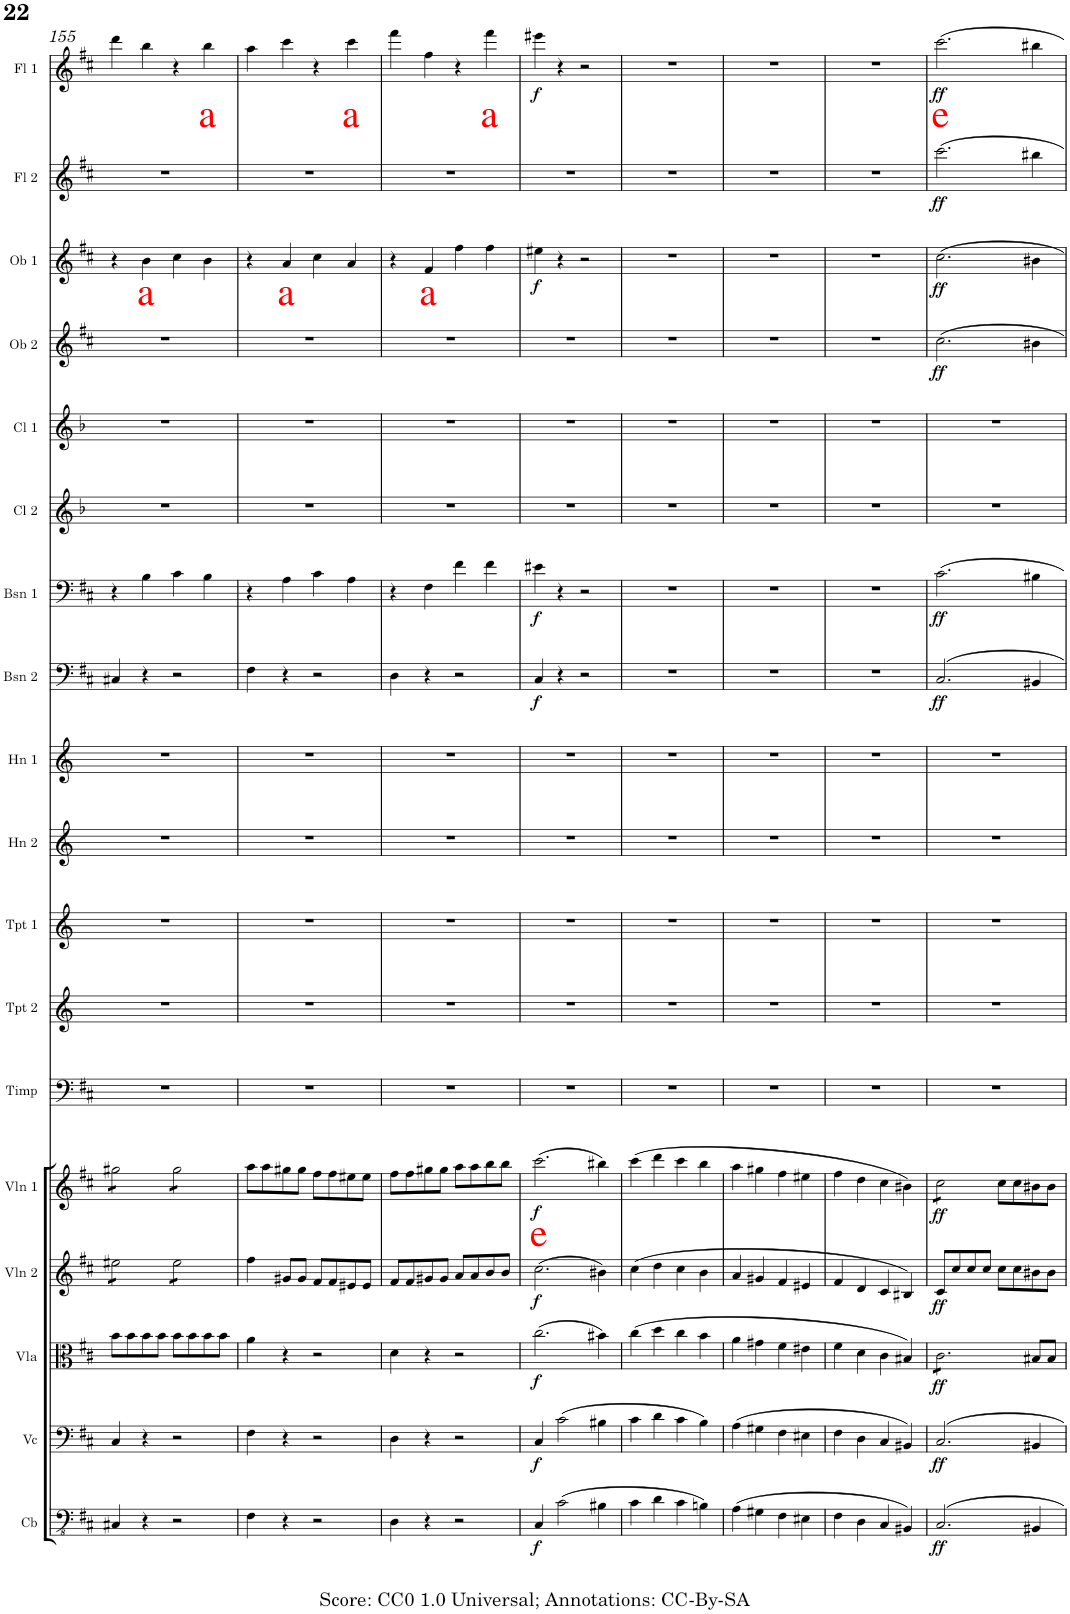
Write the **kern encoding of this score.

**kern	**dynam	**kern	**dynam	**kern	**dynam	**kern	**dynam	**kern	**text	**dynam	**kern	**kern	**kern	**kern	**kern	**kern	**dynam	**kern	**dynam	**kern	**kern	**kern	**dynam	**kern	**text	**dynam	**kern	**dynam	**kern	**text	**dynam
*part18	*part18	*part17	*part17	*part16	*part16	*part15	*part15	*part14	*part14	*part14	*part13	*part12	*part11	*part10	*part9	*part8	*part8	*part7	*part7	*part6	*part5	*part4	*part4	*part3	*part3	*part3	*part2	*part2	*part1	*part1	*part1
*staff18	*staff18	*staff17	*staff17	*staff16	*staff16	*staff15	*staff15	*staff14	*staff14	*staff14	*staff13	*staff12	*staff11	*staff10	*staff9	*staff8	*staff8	*staff7	*staff7	*staff6	*staff5	*staff4	*staff4	*staff3	*staff3	*staff3	*staff2	*staff2	*staff1	*staff1	*staff1
*I"Contrabass	*	*I"Violoncello	*	*I"Viola	*	*I"Violin 2	*	*I"Violin 1	*	*	*I"Timpani	*I"D Trumpet 2	*I"D Trumpet 1	*I"D Horn 2	*I"D Horn 1	*I"Bassoon 2	*	*I"Bassoon 1	*	*I"A Clarinet 2	*I"A Clarinet 1	*I"Oboe 2	*	*I"Oboe 1	*	*	*I"Flute 2	*	*I"Flute 1	*	*
*I'Cb	*	*I'Vc	*	*I'Vla	*	*I'Vln 2	*	*I'Vln 1	*	*	*I'Timp	*I'Tpt 2	*I'Tpt 1	*I'Hn 2	*I'Hn 1	*I'Bsn 2	*	*I'Bsn 1	*	*I'Cl 2	*I'Cl 1	*I'Ob 2	*	*I'Ob 1	*	*	*I'Fl 2	*	*I'Fl 1	*	*
!!LO:PB:g=z
*clefFv4	*	*clefF4	*	*clefC3	*	*clefG2	*	*clefG2	*	*	*clefF4	*clefG2	*clefG2	*clefG2	*clefG2	*clefF4	*	*clefF4	*	*clefG2	*clefG2	*clefG2	*	*clefG2	*	*	*clefG2	*	*clefG2	*	*
*	*	*	*	*	*	*	*	*	*	*	*	*Trd-1c-2	*Trd-1c-2	*Trd6c10	*Trd6c10	*	*	*	*	*Trd2c3	*Trd2c3	*	*	*	*	*	*	*	*	*	*
*k[f#c#]	*	*k[f#c#]	*	*k[f#c#]	*	*k[f#c#]	*	*k[f#c#]	*	*	*k[f#c#]	*k[]	*k[]	*k[]	*k[]	*k[f#c#]	*	*k[f#c#]	*	*k[b-]	*k[b-]	*k[f#c#]	*	*k[f#c#]	*	*	*k[f#c#]	*	*k[f#c#]	*	*
*M2/2	*	*M2/2	*	*M2/2	*	*M2/2	*	*M2/2	*	*	*M2/2	*M2/2	*M2/2	*M2/2	*M2/2	*M2/2	*	*M2/2	*	*M2/2	*M2/2	*M2/2	*	*M2/2	*	*	*M2/2	*	*M2/2	*	*
*met(c|)	*	*met(c|)	*	*met(c|)	*	*met(c|)	*	*met(c|)	*	*	*met(c|)	*met(c|)	*met(c|)	*met(c|)	*met(c|)	*met(c|)	*	*met(c|)	*	*met(c|)	*met(c|)	*met(c|)	*	*met(c|)	*	*	*met(c|)	*	*met(c|)	*	*
=155	=155	=155	=155	=155	=155	=155	=155	=155	=155	=155	=155	=155	=155	=155	=155	=155	=155	=155	=155	=155	=155	=155	=155	=155	=155	=155	=155	=155	=155	=155	=155
*	*	*	*	*	*	*tremolo	*	*	*	*	*	*	*	*	*	*	*	*	*	*	*	*	*	*	*	*	*	*	*	*	*
*	*	*	*	*	*	*	*	*tremolo	*	*	*	*	*	*	*	*	*	*	*	*	*	*	*	*	*	*	*	*	*	*	*
4CC#X/	.	4C#/	.	8b\L	.	8ee#X\L	.	8gg#X\L	.	.	1r	1r	1r	1r	1r	4C#X/	.	4r	.	1r	1r	1r	.	4r	.	.	1r	.	4ddd\	.	.
.	.	.	.	8b\	.	8ee#X\	.	8gg#X\	.	.	.	.	.	.	.	.	.	.	.	.	.	.	.	.	.	.	.	.	.	.	.
!	!	!	!	!	!	!	!	!	!	!	!	!	!	!	!	!	!	!	!	!	!	!	!	!	!LO:LY:b:color=#FF0000	!	!	!	!	!	!
4r	.	4r	.	8b\	.	8ee#X\	.	8gg#X\	.	.	.	.	.	.	.	4r	.	4B\	.	.	.	.	.	4b\	a	.	.	.	4bb\	.	.
.	.	.	.	8b\J	.	8ee#X\J	.	8gg#X\J	.	.	.	.	.	.	.	.	.	.	.	.	.	.	.	.	.	.	.	.	.	.	.
2r	.	2r	.	8b\L	.	8ee#\L	.	8gg#\L	.	.	.	.	.	.	.	2r	.	4c#\	.	.	.	.	.	4cc#\	.	.	.	.	4r	.	.
.	.	.	.	8b\	.	8ee#\	.	8gg#\	.	.	.	.	.	.	.	.	.	.	.	.	.	.	.	.	.	.	.	.	.	.	.
!	!	!	!	!	!	!	!	!	!	!	!	!	!	!	!	!	!	!	!	!	!	!	!	!	!	!	!	!	!	!LO:LY:b:color=#FF0000	!
.	.	.	.	8b\	.	8ee#\	.	8gg#\	.	.	.	.	.	.	.	.	.	4B\	.	.	.	.	.	4b\	.	.	.	.	4bb\	a	.
.	.	.	.	8b\J	.	8ee#\J	.	8gg#\J	.	.	.	.	.	.	.	.	.	.	.	.	.	.	.	.	.	.	.	.	.	.	.
*	*	*	*	*	*	*	*	*Xtremolo	*	*	*	*	*	*	*	*	*	*	*	*	*	*	*	*	*	*	*	*	*	*	*
*	*	*	*	*	*	*Xtremolo	*	*	*	*	*	*	*	*	*	*	*	*	*	*	*	*	*	*	*	*	*	*	*	*	*
=156	=156	=156	=156	=156	=156	=156	=156	=156	=156	=156	=156	=156	=156	=156	=156	=156	=156	=156	=156	=156	=156	=156	=156	=156	=156	=156	=156	=156	=156	=156	=156
4FF#\	.	4F#\	.	4a\	.	4ff#\	.	8aa\L	.	.	1r	1r	1r	1r	1r	4F#\	.	4r	.	1r	1r	1r	.	4r	.	.	1r	.	4aa\	.	.
.	.	.	.	.	.	.	.	8aa\	.	.	.	.	.	.	.	.	.	.	.	.	.	.	.	.	.	.	.	.	.	.	.
!	!	!	!	!	!	!	!	!	!	!	!	!	!	!	!	!	!	!	!	!	!	!	!	!	!LO:LY:b:color=#FF0000	!	!	!	!	!	!
4r	.	4r	.	4r	.	8g#X/L	.	8gg#X\	.	.	.	.	.	.	.	4r	.	4A\	.	.	.	.	.	4a/	a	.	.	.	4ccc#\	.	.
.	.	.	.	.	.	8g#/J	.	8gg#\J	.	.	.	.	.	.	.	.	.	.	.	.	.	.	.	.	.	.	.	.	.	.	.
2r	.	2r	.	2r	.	8f#/L	.	8ff#\L	.	.	.	.	.	.	.	2r	.	4c#\	.	.	.	.	.	4cc#\	.	.	.	.	4r	.	.
.	.	.	.	.	.	8f#/	.	8ff#\	.	.	.	.	.	.	.	.	.	.	.	.	.	.	.	.	.	.	.	.	.	.	.
!	!	!	!	!	!	!	!	!	!	!	!	!	!	!	!	!	!	!	!	!	!	!	!	!	!	!	!	!	!	!LO:LY:b:color=#FF0000	!
.	.	.	.	.	.	8e#X/	.	8ee#X\	.	.	.	.	.	.	.	.	.	4A\	.	.	.	.	.	4a/	.	.	.	.	4ccc#\	a	.
.	.	.	.	.	.	8e#/J	.	8ee#\J	.	.	.	.	.	.	.	.	.	.	.	.	.	.	.	.	.	.	.	.	.	.	.
=157	=157	=157	=157	=157	=157	=157	=157	=157	=157	=157	=157	=157	=157	=157	=157	=157	=157	=157	=157	=157	=157	=157	=157	=157	=157	=157	=157	=157	=157	=157	=157
4DD\	.	4D\	.	4d\	.	8f#/L	.	8ff#\L	.	.	1r	1r	1r	1r	1r	4D\	.	4r	.	1r	1r	1r	.	4r	.	.	1r	.	4fff#\	.	.
.	.	.	.	.	.	8f#/	.	8ff#\	.	.	.	.	.	.	.	.	.	.	.	.	.	.	.	.	.	.	.	.	.	.	.
!	!	!	!	!	!	!	!	!	!	!	!	!	!	!	!	!	!	!	!	!	!	!	!	!	!LO:LY:b:color=#FF0000	!	!	!	!	!	!
4r	.	4r	.	4r	.	8g#X/	.	8gg#X\	.	.	.	.	.	.	.	4r	.	4F#\	.	.	.	.	.	4f#/	a	.	.	.	4ff#\	.	.
.	.	.	.	.	.	8g#/J	.	8gg#\J	.	.	.	.	.	.	.	.	.	.	.	.	.	.	.	.	.	.	.	.	.	.	.
2r	.	2r	.	2r	.	8a/L	.	8aa\L	.	.	.	.	.	.	.	2r	.	4f#\	.	.	.	.	.	4ff#\	.	.	.	.	4r	.	.
.	.	.	.	.	.	8a/	.	8aa\	.	.	.	.	.	.	.	.	.	.	.	.	.	.	.	.	.	.	.	.	.	.	.
!	!	!	!	!	!	!	!	!	!	!	!	!	!	!	!	!	!	!	!	!	!	!	!	!	!	!	!	!	!	!LO:LY:b:color=#FF0000	!
.	.	.	.	.	.	8b/	.	8bb\	.	.	.	.	.	.	.	.	.	4f#\	.	.	.	.	.	4ff#\	.	.	.	.	4fff#\	a	.
.	.	.	.	.	.	8b/J	.	8bb\J	.	.	.	.	.	.	.	.	.	.	.	.	.	.	.	.	.	.	.	.	.	.	.
=158	=158	=158	=158	=158	=158	=158	=158	=158	=158	=158	=158	=158	=158	=158	=158	=158	=158	=158	=158	=158	=158	=158	=158	=158	=158	=158	=158	=158	=158	=158	=158
!	!LO:DY:b	!	!LO:DY:b	!	!LO:DY:b	!	!LO:DY:b	!	!LO:LY:b:color=#FF0000	!LO:DY:b	!	!	!	!	!	!	!LO:DY:b	!	!LO:DY:b	!	!	!	!	!	!	!LO:DY:b	!	!	!	!	!LO:DY:b
4CC#/	f	4C#/	f	(2.cc#\	f	(2.cc#\	f	(2.ccc#\	e	f	1r	1r	1r	1r	1r	4C#/	f	4e#X\	f	1r	1r	1r	.	4ee#X\	.	f	1r	.	4eee#X\	.	f
(2C#\	.	(2c#\	.	.	.	.	.	.	.	.	.	.	.	.	.	4r	.	4r	.	.	.	.	.	4r	.	.	.	.	4r	.	.
.	.	.	.	.	.	.	.	.	.	.	.	.	.	.	.	2r	.	2r	.	.	.	.	.	2r	.	.	.	.	2r	.	.
4BB#X\	.	4B#X\	.	4b#X\)	.	4b#X\)	.	4bb#X\)	.	.	.	.	.	.	.	.	.	.	.	.	.	.	.	.	.	.	.	.	.	.	.
=159	=159	=159	=159	=159	=159	=159	=159	=159	=159	=159	=159	=159	=159	=159	=159	=159	=159	=159	=159	=159	=159	=159	=159	=159	=159	=159	=159	=159	=159	=159	=159
4C#\	.	4c#\	.	(4cc#\	.	(4cc#\	.	(4ccc#\	.	.	1r	1r	1r	1r	1r	1r	.	1r	.	1r	1r	1r	.	1r	.	.	1r	.	1r	.	.
4D\	.	4d\	.	4dd\	.	4dd\	.	4ddd\	.	.	.	.	.	.	.	.	.	.	.	.	.	.	.	.	.	.	.	.	.	.	.
4C#\	.	4c#\	.	4cc#\	.	4cc#\	.	4ccc#\	.	.	.	.	.	.	.	.	.	.	.	.	.	.	.	.	.	.	.	.	.	.	.
4BBn\)	.	4B\)	.	4b\	.	4b\	.	4bb\	.	.	.	.	.	.	.	.	.	.	.	.	.	.	.	.	.	.	.	.	.	.	.
=160	=160	=160	=160	=160	=160	=160	=160	=160	=160	=160	=160	=160	=160	=160	=160	=160	=160	=160	=160	=160	=160	=160	=160	=160	=160	=160	=160	=160	=160	=160	=160
(4AA\	.	(4A\	.	4a\	.	4a/	.	4aa\	.	.	1r	1r	1r	1r	1r	1r	.	1r	.	1r	1r	1r	.	1r	.	.	1r	.	1r	.	.
4GG#X\	.	4G#X\	.	4g#X\	.	4g#X/	.	4gg#X\	.	.	.	.	.	.	.	.	.	.	.	.	.	.	.	.	.	.	.	.	.	.	.
4FF#\	.	4F#\	.	4f#\	.	4f#/	.	4ff#\	.	.	.	.	.	.	.	.	.	.	.	.	.	.	.	.	.	.	.	.	.	.	.
4EE#X\	.	4E#X\	.	4e#X\	.	4e#X/	.	4ee#X\	.	.	.	.	.	.	.	.	.	.	.	.	.	.	.	.	.	.	.	.	.	.	.
=161	=161	=161	=161	=161	=161	=161	=161	=161	=161	=161	=161	=161	=161	=161	=161	=161	=161	=161	=161	=161	=161	=161	=161	=161	=161	=161	=161	=161	=161	=161	=161
4FF#\	.	4F#\	.	4f#\	.	4f#/	.	4ff#\	.	.	1r	1r	1r	1r	1r	1r	.	1r	.	1r	1r	1r	.	1r	.	.	1r	.	1r	.	.
4DD\	.	4D\	.	4d\	.	4d/	.	4dd\	.	.	.	.	.	.	.	.	.	.	.	.	.	.	.	.	.	.	.	.	.	.	.
4CC#/	.	4C#/	.	4c#\	.	4c#/	.	4cc#\	.	.	.	.	.	.	.	.	.	.	.	.	.	.	.	.	.	.	.	.	.	.	.
4BBB#X/)	.	4BB#X/)	.	4B#X/)	.	4B#X/)	.	4b#X\)	.	.	.	.	.	.	.	.	.	.	.	.	.	.	.	.	.	.	.	.	.	.	.
=162	=162	=162	=162	=162	=162	=162	=162	=162	=162	=162	=162	=162	=162	=162	=162	=162	=162	=162	=162	=162	=162	=162	=162	=162	=162	=162	=162	=162	=162	=162	=162
!	!LO:DY:b	!	!LO:DY:b	!	!LO:DY:b	!	!LO:DY:b	!	!	!LO:DY:b	!	!	!	!	!	!	!LO:DY:b	!	!LO:DY:b	!	!	!	!LO:DY:b	!	!	!LO:DY:b	!	!LO:DY:b	!	!LO:LY:b:color=#FF0000	!LO:DY:b
*	*	*	*	*tremolo	*	*	*	*	*	*	*	*	*	*	*	*	*	*	*	*	*	*	*	*	*	*	*	*	*	*	*
*	*	*	*	*	*	*	*	*tremolo	*	*	*	*	*	*	*	*	*	*	*	*	*	*	*	*	*	*	*	*	*	*	*
2.CC#/	ff	2.C#/	ff	8c#\L	ff	8c#/L	ff	8cc#\L	.	ff	1r	1r	1r	1r	1r	2.C#/	ff	2.c#\	ff	1r	1r	2.cc#\	ff	2.cc#\	.	ff	2.ccc#\	ff	2.ccc#\	e	ff
.	.	.	.	8c#\	.	8cc#/	.	8cc#\	.	.	.	.	.	.	.	.	.	.	.	.	.	.	.	.	.	.	.	.	.	.	.
.	.	.	.	8c#\	.	8cc#/	.	8cc#\	.	.	.	.	.	.	.	.	.	.	.	.	.	.	.	.	.	.	.	.	.	.	.
.	.	.	.	8c#\	.	8cc#/J	.	8cc#\J	.	.	.	.	.	.	.	.	.	.	.	.	.	.	.	.	.	.	.	.	.	.	.
*	*	*	*	*	*	*	*	*Xtremolo	*	*	*	*	*	*	*	*	*	*	*	*	*	*	*	*	*	*	*	*	*	*	*
.	.	.	.	8c#\	.	8cc#\L	.	8cc#\L	.	.	.	.	.	.	.	.	.	.	.	.	.	.	.	.	.	.	.	.	.	.	.
.	.	.	.	8c#\J	.	8cc#\	.	8cc#\	.	.	.	.	.	.	.	.	.	.	.	.	.	.	.	.	.	.	.	.	.	.	.
*	*	*	*	*Xtremolo	*	*	*	*	*	*	*	*	*	*	*	*	*	*	*	*	*	*	*	*	*	*	*	*	*	*	*
4BBB#X/	.	4BB#X/	.	8B#X/L	.	8b#X\	.	8b#X\	.	.	.	.	.	.	.	4BB#X/	.	4B#X\	.	.	.	4b#X\	.	4b#X\	.	.	4bb#X\	.	4bb#X\	.	.
.	.	.	.	8B#/J	.	8b#\J	.	8b#\J	.	.	.	.	.	.	.	.	.	.	.	.	.	.	.	.	.	.	.	.	.	.	.
=	=	=	=	=	=	=	=	=	=	=	=	=	=	=	=	=	=	=	=	=	=	=	=	=	=	=	=	=	=	=	=
*-	*-	*-	*-	*-	*-	*-	*-	*-	*-	*-	*-	*-	*-	*-	*-	*-	*-	*-	*-	*-	*-	*-	*-	*-	*-	*-	*-	*-	*-	*-	*-
